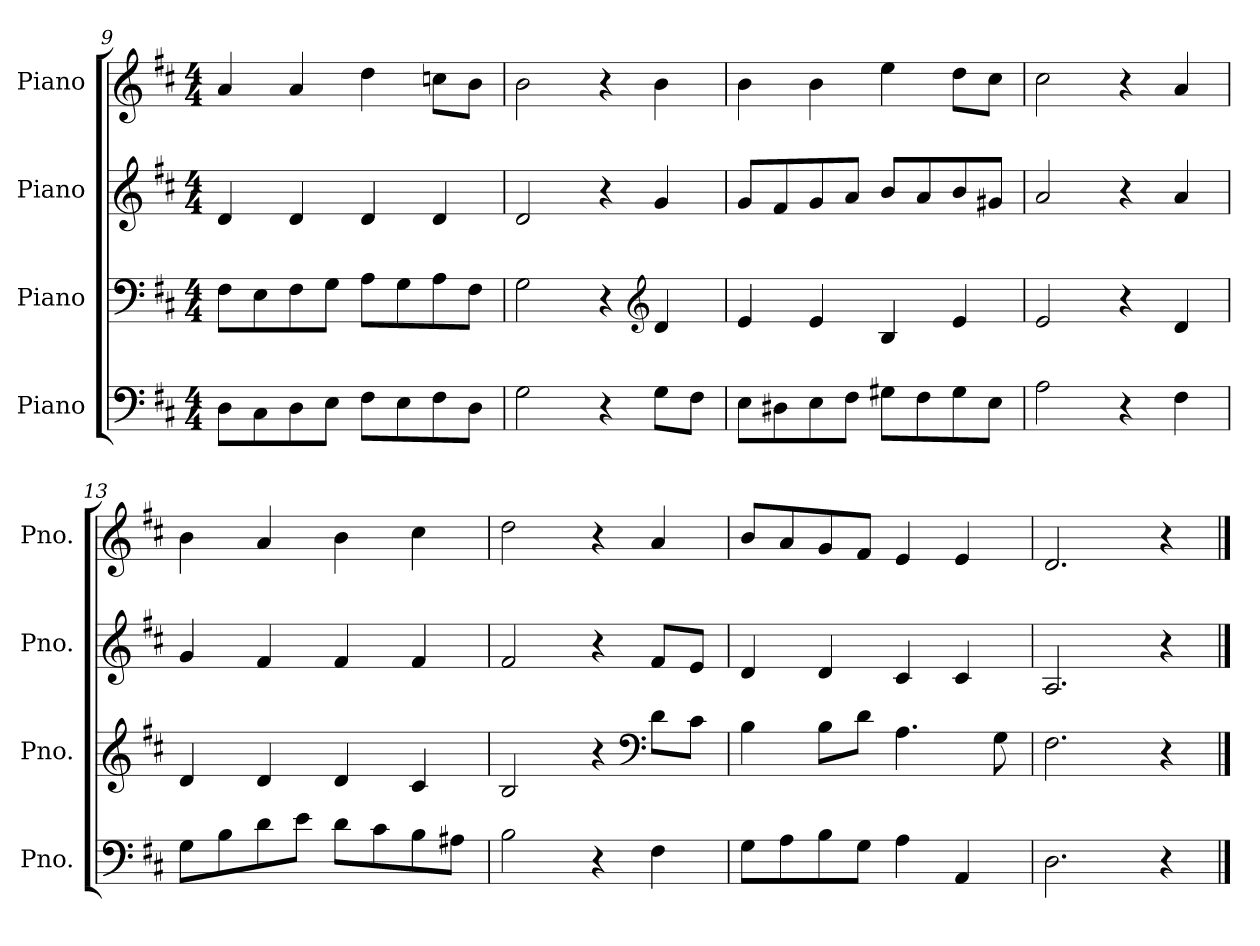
**kern	**kern	**kern	**kern
*part4	*part3	*part2	*part1
*staff4	*staff3	*staff2	*staff1
*I"Piano	*I"Piano	*I"Piano	*I"Piano
*I'Pno.	*I'Pno.	*I'Pno.	*I'Pno.
*clefF4	*clefF4	*clefG2	*clefG2
*k[f#c#]	*k[f#c#]	*k[f#c#]	*k[f#c#]
*M4/4	*M4/4	*M4/4	*M4/4
=9	=9	=9	=9
8D\L	8F#\L	4d/	4a/
8C#\	8E\	.	.
8D\	8F#\	4d/	4a/
8E\J	8G\J	.	.
8F#\L	8A\L	4d/	4dd\
8E\	8G\	.	.
8F#\	8A\	4d/	8ccn\L
8D\J	8F#\J	.	8b\J
=10	=10	=10	=10
2G\	2G\	2d/	2b\
4r	4r	4r	4r
*	*clefG2	*	*
8G\L	4d/	4g/	4b\
8F#\J	.	.	.
=11	=11	=11	=11
8E\L	4e/	8g/L	4b\
8D#X\	.	8f#/	.
8E\	4e/	8g/	4b\
8F#\J	.	8a/J	.
8G#X\L	4B/	8b/L	4ee\
8F#\	.	8a/	.
8G#\	4e/	8b/	8dd\L
8E\J	.	8g#X/J	8cc#\J
=12	=12	=12	=12
2A\	2e/	2a/	2cc#\
4r	4r	4r	4r
4F#\	4d/	4a/	4a/
!!LO:LB:g=z
=13	=13	=13	=13
8G\L	4d/	4g/	4b\
8B\	.	.	.
8d\	4d/	4f#/	4a/
8e\J	.	.	.
8d\L	4d/	4f#/	4b\
8c#\	.	.	.
8B\	4c#/	4f#/	4cc#\
8A#X\J	.	.	.
=14	=14	=14	=14
2B\	2B/	2f#/	2dd\
4r	4r	4r	4r
*	*clefF4	*	*
4F#\	8d\L	8f#/L	4a/
.	8c#\J	8e/J	.
=15	=15	=15	=15
8G\L	4B\	4d/	8b/L
8A\	.	.	8a/
8B\	8B\L	4d/	8g/
8G\J	8d\J	.	8f#/J
4A\	4.A\	4c#/	4e/
4AA/	.	4c#/	4e/
.	8G\	.	.
=16	=16	=16	=16
2.D\	2.F#\	2.A/	2.d/
4r	4r	4r	4r
==	==	==	==
*-	*-	*-	*-
